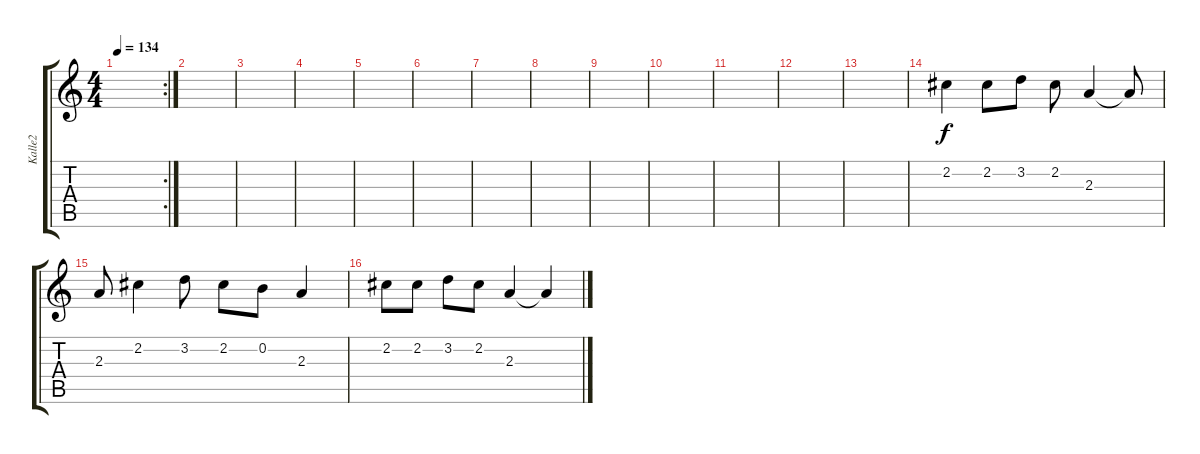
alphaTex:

\track ("Kalle2" "Kalle2") {instrument overdrivenguitar}
\staff {score tabs}
\tuning (E4 B3 G3 D3 A2 E2) {hide}
\rc 2
\ts (4 4)
\tempo 134
\clef g2
\ks c
|
|
|
|
|
|
|
|
|
|
|
|
|
2.2.4 2.2.8 3.2.8 2.2.8 2.3.4 2.3{t}.8 |
2.3.8 2.2.4 3.2.8 2.2.8 0.2.8 2.3.4 |
2.2.8 2.2.8 3.2.8 2.2.8 2.3.4 2.3{t}.4
